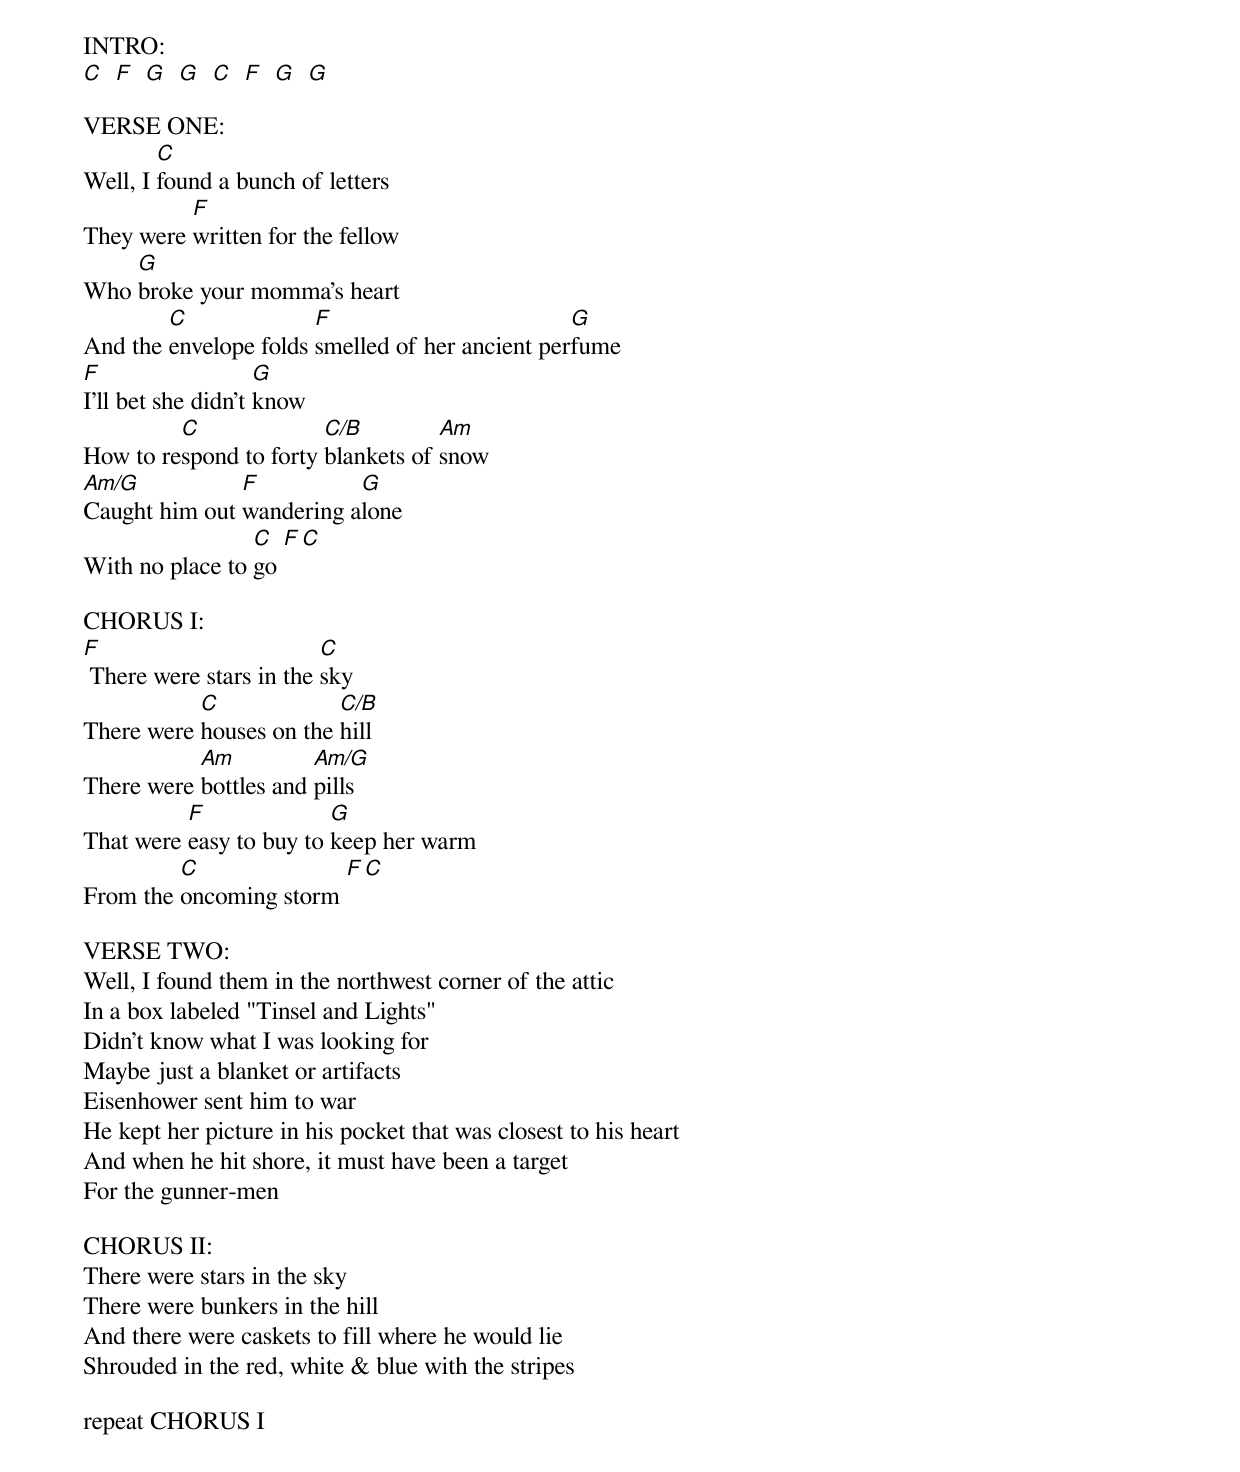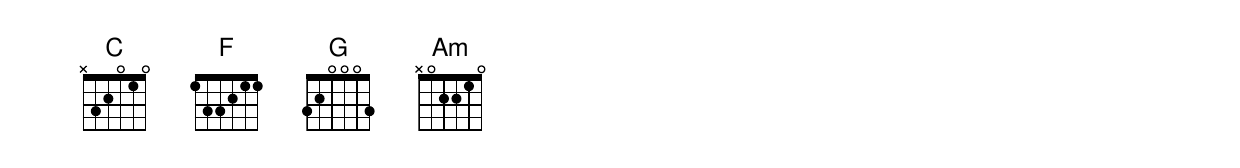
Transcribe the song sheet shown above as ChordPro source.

INTRO:
[C   F   G   G   C   F   G   G]

VERSE ONE:
Well, I [C]found a bunch of letters
They were [F]written for the fellow
Who [G]broke your momma's heart
And the [C]envelope folds [F]smelled of her ancient per[G]fume
[F]I'll bet she didn't [G]know
How to re[C]spond to forty [C/B]blankets of [Am]snow
[Am/G]Caught him out [F]wandering a[G]lone
With no place to [C]go [F C]

CHORUS I:
[F] There were stars in the [C]sky
There were [C]houses on the [C/B]hill
There were [Am]bottles and [Am/G]pills
That were [F]easy to buy to [G]keep her warm
From the [C]oncoming storm [F C]

VERSE TWO:
Well, I found them in the northwest corner of the attic
In a box labeled "Tinsel and Lights"
Didn't know what I was looking for
Maybe just a blanket or artifacts
Eisenhower sent him to war
He kept her picture in his pocket that was closest to his heart
And when he hit shore, it must have been a target
For the gunner-men

CHORUS II:
There were stars in the sky
There were bunkers in the hill
And there were caskets to fill where he would lie
Shrouded in the red, white & blue with the stripes

repeat CHORUS I
